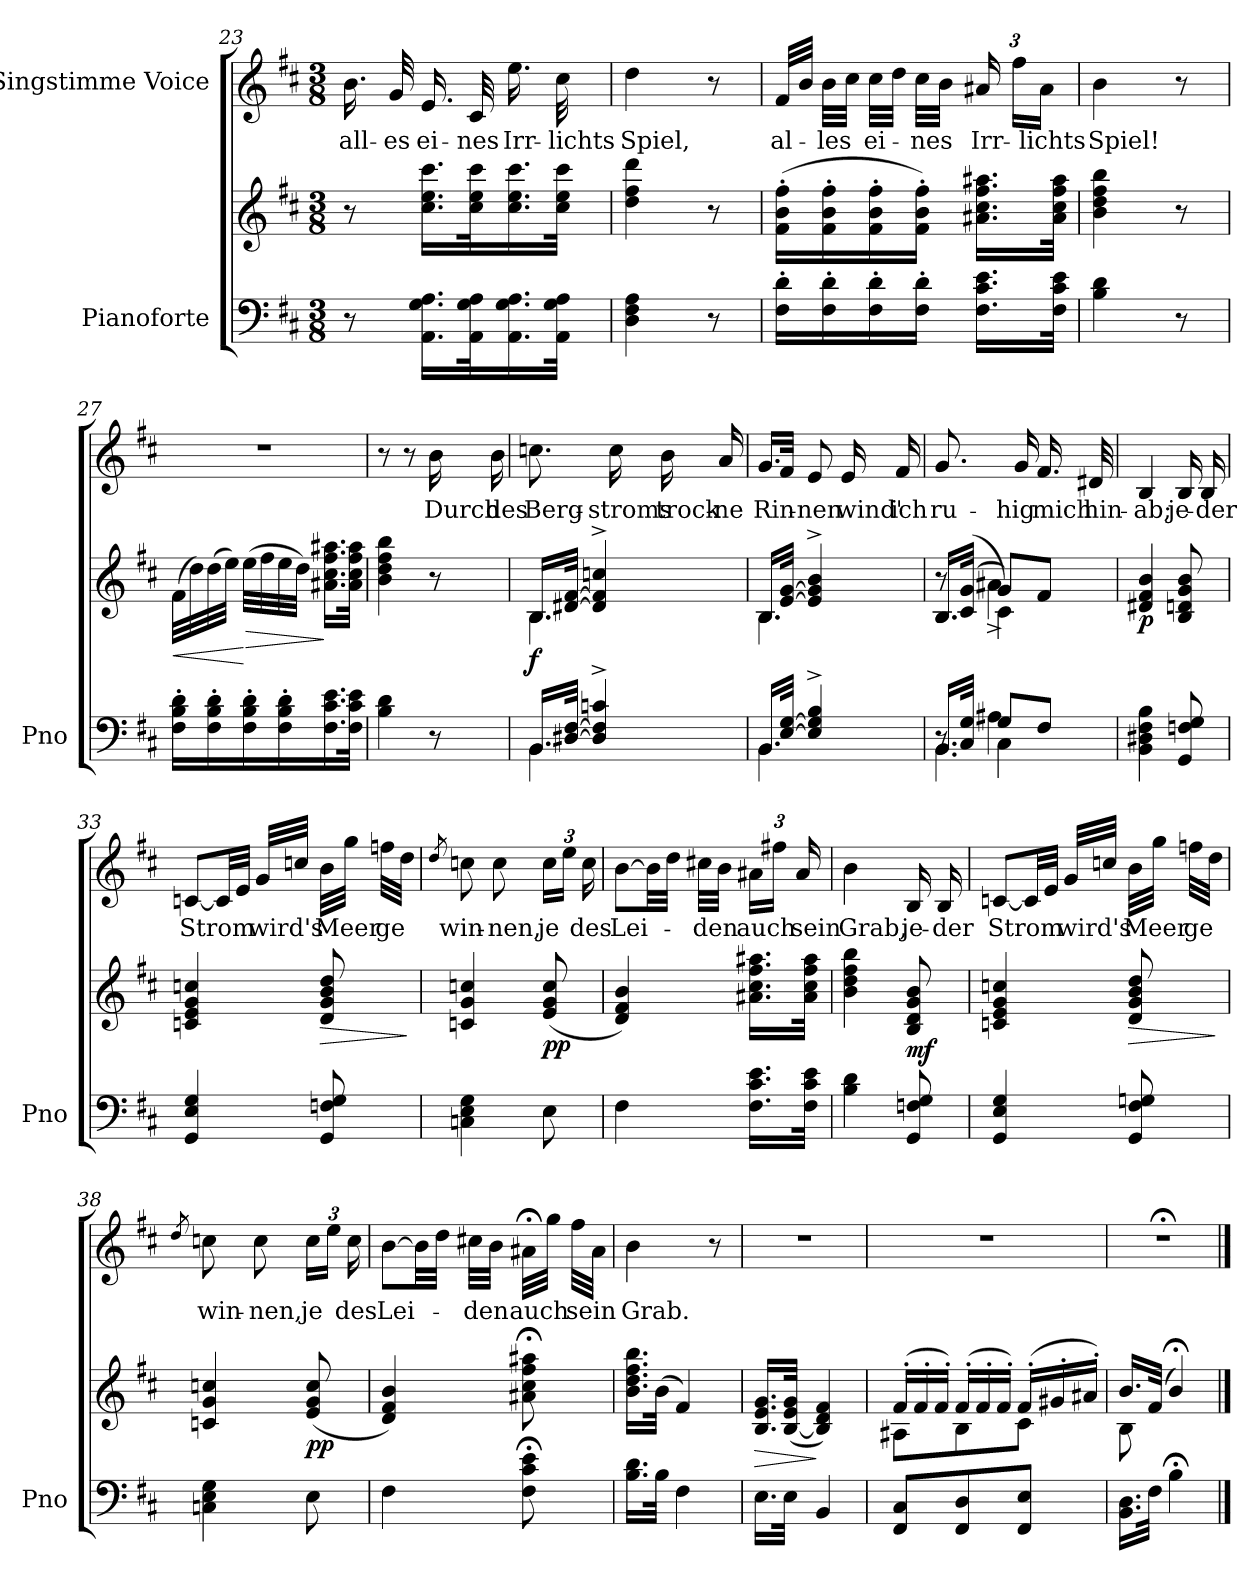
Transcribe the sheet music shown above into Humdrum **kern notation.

**kern	**kern	**dynam	**kern	**text
*part2	*part2	*part2	*part1	*part1
*staff3	*staff2	*staff2/3	*staff1	*staff1
*I"Pianoforte	*	*	*I"Singstimme Voice	*
*I'Pno	*	*	*	*
*clefF4	*clefG2	*	*clefG2	*
*k[f#c#]	*k[f#c#]	*	*k[f#c#]	*
*M3/8	*M3/8	*	*M3/8	*
=23	=23	=23	=23	=23
!	!	!	!	!LO:LY:b
8r	8r	.	16.b\	all-
!	!	!	!	!LO:LY:b
.	.	.	32g/	-es
!	!	!	!	!LO:LY:b
16.AA\ 16.G\ 16.A\LL	16.cc#\ 16.ee\ 16.ccc#\LL	.	16.e/	ei-
!	!	!	!	!LO:LY:b
32AA\ 32G\ 32A\K	32cc#\ 32ee\ 32ccc#\K	.	32c#/	-nes
!	!	!	!	!LO:LY:b
16.AA\ 16.G\ 16.A\	16.cc#\ 16.ee\ 16.ccc#\	.	16.ee\	Irr-
!	!	!	!	!LO:LY:b
32AA\ 32G\ 32A\JJk	32cc#\ 32ee\ 32ccc#\JJk	.	32cc#\	-lichts
=24	=24	=24	=24	=24
!	!	!	!	!LO:LY:b
4D\ 4F#\ 4A\	4dd\ 4ff#\ 4ddd\	.	4dd\	Spiel,
8r	8r	.	8r	.
!!LO:LB:g=z
=25	=25	=25	=25	=25
!	!	!	!	!LO:LY:b
16F#\' 16d\'LL	(16f#\' 16b\' 16ff#\'LL	.	32f#/LLL	al-
.	.	.	32b/JJJ	.
!	!	!	!	!LO:LY:b
16F#\' 16d\'	16f#\' 16b\' 16ff#\'	.	32b\LLL	-les
.	.	.	32cc#\JJJ	.
!	!	!	!	!LO:LY:b
16F#\' 16d\'	16f#\' 16b\' 16ff#\'	.	32cc#\LLL	ei-
.	.	.	32dd\JJJ	.
!	!	!	!	!LO:LY:b
16F#\' 16d\'JJ	16f#\' 16b\' 16ff#\'JJ)	.	32cc#\LLL	-nes
.	.	.	32b\JJJ	.
*	*	*	*Xbrackettup	*
!	!	!	!	!LO:LY:b
16.F#\ 16.c#\ 16.e\LL	16.a#X\ 16.cc#\ 16.ff#\ 16.aa#X\LL	.	24a#X/	Irr-
.	.	.	24ff#\LL	.
!	!	!	!	!LO:LY:b
.	.	.	24a#\JJ	-lichts
32F#\ 32c#\ 32e\JJk	32a#\ 32cc#\ 32ff#\ 32aa#\JJk	.	.	.
=26	=26	=26	=26	=26
!	!	!	!	!LO:LY:b
4B\ 4d\	4b\ 4dd\ 4ff#\ 4bb\	.	4b\	Spiel!
8r	8r	.	8r	.
=27	=27	=27	=27	=27
!	!	!LO:HP:b	!	!
16F#\' 16B\' 16d\'LL	(32f#\LLL	<	4.r	.
.	32dd\)	.	.	.
16F#\' 16B\' 16d\'	(32dd\	.	.	.
.	32ee\JJJ)	.	.	.
!	!	!LO:HP:n=1:b	!	!
16F#\' 16B\' 16d\'	(32ee\LLL	[ >	.	.
.	32ff#\	.	.	.
16F#\' 16B\' 16d\'	32ee\	.	.	.
.	32dd\JJJ)	.	.	.
16.F#\ 16.c#\ 16.e\	16.a#X\ 16.cc#\ 16.ff#\ 16.aa#X\LL	]	.	.
32F#\ 32c#\ 32e\JJk	32a#\ 32cc#\ 32ff#\ 32aa#\JJk	.	.	.
=28	=28	=28	=28	=28
4B\ 4d\	4b\ 4dd\ 4ff#\ 4bb\	.	8r	.
.	.	.	8r	.
!	!	!	!	!LO:LY:b
8r	8r	.	16b\	Durch
!	!	!	!	!LO:LY:b
.	.	.	16b\	des
=29	=29	=29	=29	=29
*^	*^	*	*	*
!	!	!	!	!LO:DY:b	!	!LO:LY:b
16.BB/LL	4.BB\	16.B/LL	4.B\	f	8.ccn\	Berg-
[32D#X/ [32F#/JJk	.	[32d#X/ [32f#/JJk	.	.	.	.
4D#/]^ 4F#/]^ 4cn/^	.	4d#/]^ 4f#/]^ 4ccn/^	.	.	.	.
!	!	!	!	!	!	!LO:LY:b
.	.	.	.	.	16cc\	-stroms
!	!	!	!	!	!	!LO:LY:b
.	.	.	.	.	16b\	trock-
!	!	!	!	!	!	!LO:LY:b
.	.	.	.	.	16a/	-ne
!!LO:PB:g=z
=30	=30	=30	=30	=30	=30	=30
!	!	!	!	!	!	!LO:LY:b
16.BB/LL	4.BB\	16.B/LL	4.B\	.	16.g/LL	Rin-
[32E/ [32G/JJk	.	[32e/ [32g/JJk	.	.	32f#/JJk	.
!	!	!	!	!	!	!LO:LY:b
4E/]^ 4G/]^ 4B/^	.	4e/]^ 4g/]^ 4b/^	.	.	8e/	-nen
!	!	!	!	!	!	!LO:LY:b
.	.	.	.	.	16e/	wind'
!	!	!	!	!	!	!LO:LY:b
.	.	.	.	.	16f#/	ich
=31	=31	=31	=31	=31	=31	=31
*^	*^	*^	*^	*	*	*
!	!	!	!	!	!	!	!	!	!	!LO:LY:b
16.BB/LL	8ryy	4.BB\	8r	16.B/LL	8ryy	4.B/	8r	.	8.g/	ru-
32C#/ 32G/JJk	.	.	.	((32c#/ 32g/JJk	.	.	.	.	.	.
8G/L	4A#X\	.	4C#\	8g/L)	4a#X^\	.	4c#\)	.	.	.
!	!	!	!	!	!	!	!	!	!	!LO:LY:b
.	.	.	.	.	.	.	.	.	16g/	-hig
!	!	!	!	!	!	!	!	!	!	!LO:LY:b
8F#/J	.	.	.	8f#/J	.	.	.	.	16.f#/	mich
!	!	!	!	!	!	!	!	!	!	!LO:LY:b
.	.	.	.	.	.	.	.	.	32d#X/	hin-
*v	*v	*v	*v	*	*	*	*	*	*	*
*	*v	*v	*v	*v	*	*	*
=32	=32	=32	=32	=32
!	!	!LO:DY:b	!	!LO:LY:b
4BB\ 4D#X\ 4F#\ 4B\	4d#X/ 4f#/ 4b/	p	4B/	-ab;
!	!	!	!	!LO:LY:b
8GG/ 8Fn/ 8G/	8B/ 8dn/ 8g/ 8b/	.	16B/	je-
!	!	!	!	!LO:LY:b
.	.	.	16B/	-der
=33	=33	=33	=33	=33
!	!	!	!	!LO:LY:b
4GG/ 4E/ 4G/	4cn/ 4e/ 4g/ 4ccn/	.	[8cn/L	Strom
.	.	.	32c/LL]	.
.	.	.	32e/JJJ	.
!	!	!	!	!LO:LY:b
.	.	.	32g/LLL	wird's
.	.	.	32ccn/JJJ	.
!	!	!LO:HP:b	!	!LO:LY:b
8GG/ 8Fn/ 8G/	8d/ 8g/ 8b/ 8dd/	>	32b\LLL	Meer
.	.	.	32gg\JJJ	.
!	!	!	!	!LO:LY:b
.	.	.	32ffn\LLL	ge
.	.	.	32dd\JJJ	.
.	.	]	.	.
!!LO:LB:g=z
=34	=34	=34	=34	=34
.	.	.	8qdd/	.
!	!	!	!	!LO:LY:b
4Cn\ 4E\ 4G\	4cn/ 4g/ 4ccn/	.	8ccn\	win-
!	!	!	!	!LO:LY:b
.	.	.	8cc\	-nen,
!	!	!LO:DY:b	!	!LO:LY:b
8E\	(8e/ 8g/ 8cc/	pp	24cc\LL	je
.	.	.	24ee\JJ	.
!	!	!	!	!LO:LY:b
.	.	.	24cc\	des
=35	=35	=35	=35	=35
!	!	!	!	!LO:LY:b
4F#\	4d/ 4f#/ 4b/)	.	[8b\L	Lei-
.	.	.	32b\LL]	.
.	.	.	32dd\JJJ	.
!	!	!	!	!LO:LY:b
.	.	.	32cc#X\LLL	-den
.	.	.	32b\JJJ	.
!	!	!	!	!LO:LY:b
16.F#\ 16.c#\ 16.e\LL	16.a#X\ 16.cc#\ 16.ff#\ 16.aa#X\LL	.	24a#X\LL	auch
.	.	.	24ff#X\JJ	.
!	!	!	!	!LO:LY:b
.	.	.	24a#/	sein
32F#\ 32c#\ 32e\JJk	32a#\ 32cc#\ 32ff#\ 32aa#\JJk	.	.	.
=36	=36	=36	=36	=36
!	!	!	!	!LO:LY:b
4B\ 4d\	4b\ 4dd\ 4ff#\ 4bb\	.	4b\	Grab,
!	!	!LO:DY:b	!	!LO:LY:b
8GG/ 8Fn/ 8G/	8B/ 8d/ 8g/ 8b/	mf	16B/	je-
!	!	!	!	!LO:LY:b
.	.	.	16B/	-der
=37	=37	=37	=37	=37
!	!	!	!	!LO:LY:b
4GG/ 4E/ 4G/	4cn/ 4e/ 4g/ 4ccn/	.	[8cn/L	Strom
.	.	.	32c/LL]	.
.	.	.	32e/JJJ	.
!	!	!	!	!LO:LY:b
.	.	.	32g/LLL	wird's
.	.	.	32ccn/JJJ	.
!	!	!LO:HP:b	!	!LO:LY:b
8GG/ 8F#/ 8Gn/	8d/ 8g/ 8b/ 8dd/	>	32b\LLL	Meer
.	.	.	32gg\JJJ	.
!	!	!	!	!LO:LY:b
.	.	.	32ffn\LLL	ge
.	.	.	32dd\JJJ	.
.	.	]	.	.
!!LO:LB:g=z
=38	=38	=38	=38	=38
.	.	.	8qdd/	.
!	!	!	!	!LO:LY:b
4Cn\ 4E\ 4G\	4cn/ 4g/ 4ccn/	.	8ccn\	win-
!	!	!	!	!LO:LY:b
.	.	.	8cc\	-nen,
!	!	!LO:DY:b	!	!LO:LY:b
8E\	(8e/ 8g/ 8cc/	pp	24cc\LL	je
.	.	.	24ee\JJ	.
!	!	!	!	!LO:LY:b
.	.	.	24cc\	des
=39	=39	=39	=39	=39
!	!	!	!	!LO:LY:b
4F#\	4d/ 4f#/ 4b/)	.	[8b\L	Lei-
.	.	.	32b\LL]	.
.	.	.	32dd\JJJ	.
!	!	!	!	!LO:LY:b
.	.	.	32cc#X\LLL	-den
.	.	.	32b\JJJ	.
!	!	!	!	!LO:LY:b
8F#\;< 8c#\;< 8e\;<	8a#X\;< 8cc#\;< 8ff#\;< 8aa#X\;<	.	32a#X;<\LLL	auch
.	.	.	32gg\JJJ	.
!	!	!	!	!LO:LY:b
.	.	.	32ff#\LLL	sein
.	.	.	32a#\JJJ	.
=40	=40	=40	=40	=40
!	!	!	!	!LO:LY:b
16.B\ 16.d\LL	16.b\ 16.dd\ 16.ff#\ 16.bb\LL	.	4b\	Grab.
32B\JJk	(32b\JJk	.	.	.
4F#\	4f#/)	.	.	.
.	.	.	8r	.
=41	=41	=41	=41	=41
!	!	!LO:HP:b	!	!
16.E\LL	16.B/ 16.e/ 16.g/LL	>	4.r	.
32E\JJk	([32B/ 32e/ 32g/JJk	.	.	.
4BB/	4B/] 4d/ 4f#/)	]	.	.
=42	=42	=42	=42	=42
*	*Xtuplet	*	*	*
*	*^	*	*	*
8FF#/ 8C#/L	(24f#'/LL	8A#X\L	.	4.r	.
.	24f#'/	.	.	.	.
.	24f#'/JJ)	.	.	.	.
8FF#/ 8D/	(24f#'/LL	8B\	.	.	.
.	24f#'/	.	.	.	.
.	24f#'/JJ)	.	.	.	.
8FF#/ 8E/J	(24f#'/LL	8c#\J	.	.	.
.	24g#X'/	.	.	.	.
.	24a#X'/JJ)	.	.	.	.
=43	=43	=43	=43	=43	=43
16.BB\ 16.D\LL	16.b/LL	8B\	.	4.r;<	.
32F#\JJk	(32f#/JJk	.	.	.	.
4B;<\	4b;</)	4ryy	.	.	.
*	*v	*v	*	*	*
==	==	==	==	==
*-	*-	*-	*-	*-
